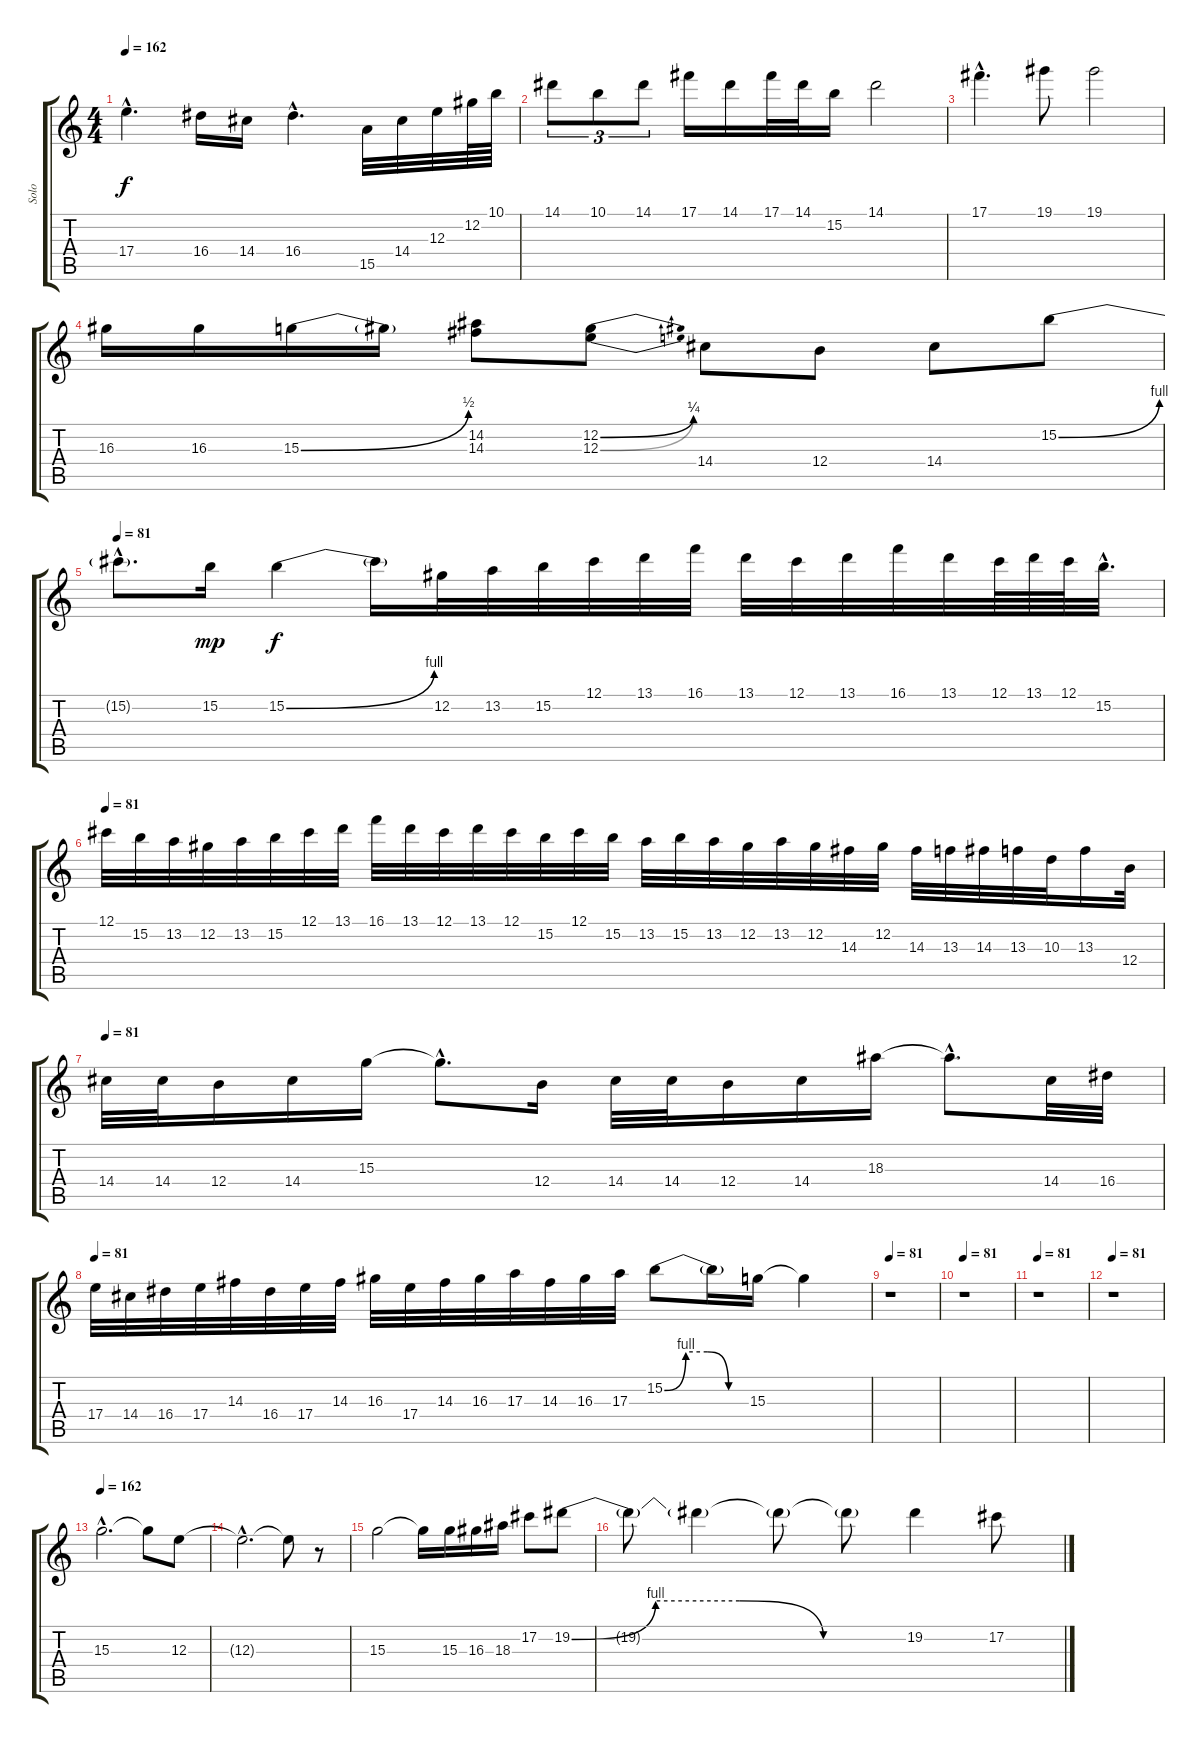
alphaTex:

\track ("Solo" "Solo") {instrument distortionguitar}
\staff {score tabs}
\tuning (Db4 Ab3 E3 B2 Gb2 Db2) {hide}
\ts (4 4)
\tempo 162
\clef g2
\ks c
17.4{hac t}.4{d dy f} 16.4.16 14.4.16 16.4{hac}.4{d} 15.5.32 14.4.32 12.3.32 12.2.64 10.1.64 |
14.1.8{tu (3 2)} 10.1.8{tu (3 2)} 14.1.8{tu (3 2)} 17.1.16 14.1.16 17.1.32 14.1.32 15.2.16 14.1.2 |
17.1{hac}.4{d} 19.1.8 19.1.2 |
16.3.16 16.3.16 15.3{be (bend 0 0 60 2)}.16 15.3{t}.16 (14.2 14.3).8 (12.2{be (bend 0 0 60 1)} 12.3{be (bend 0 0 60 1)}).8 14.4.8 12.4.8 14.4.8 15.2{be (bend 0 0 60 4)}.8 |
\tempo 81
15.2{hac t}.8{d} 15.2.16{dy mp} 15.2{be (bend 0 0 60 4)}.4{dy f} 15.2{t}.16 12.2.32 13.2.32 15.2.32 12.1.32 13.1.32 16.1.32 13.1.32 12.1.32 13.1.32 16.1.32 13.1.32 12.1.64 13.1.64 12.1.64 15.2{hac}.32{d} |
\tempo 81
12.1.32 15.2.32 13.2.32 12.2.32 13.2.32 15.2.32 12.1.32 13.1.32 16.1.32 13.1.32 12.1.32 13.1.32 12.1.32 15.2.32 12.1.32 15.2.32 13.2.32 15.2.32 13.2.32 12.2.32 13.2.32 12.2.32 14.3.32 12.2.32 14.3.32 13.3.32 14.3.32 13.3.32 10.3.32 13.3.16 12.4.32 |
\tempo 81
14.4.32 14.4.32 12.4.16 14.4.16 15.3.16 15.3{hac t}.8{d} 12.4.16 14.4.32 14.4.32 12.4.16 14.4.16 18.3.16 18.3{hac t}.8{d} 14.4.32 16.4.32 |
\tempo 81
17.4.32 14.4.32 16.4.32 17.4.32 14.3.32 16.4.32 17.4.32 14.3.32 16.3.32 17.4.32 14.3.32 16.3.32 17.3.32 14.3.32 16.3.32 17.3.32 15.2{be (custom 0 0 15 4 30 4 45 0 60 0)}.8 15.2{t}.16 15.3.16 15.3{t}.4 |
\tempo 81
r.1 |
\tempo 81
r.1 |
\tempo 81
r.1 |
\tempo 81
r.1 |
\tempo 162
15.3{hac}.2{d} 15.3{t}.8 12.3.8 |
12.3{hac t}.2{d} 12.3{t}.8 r.8 |
15.3.2 15.3{t}.16 15.3.16 16.3.16 18.3.16 17.2.8 19.2{be (custom 0 0 15 4 30 4 45 0 60 0)}.8 |
19.2{t}.8 19.2{t}.4 19.2{t}.8 19.2{t}.8 19.2.4 17.2.8
